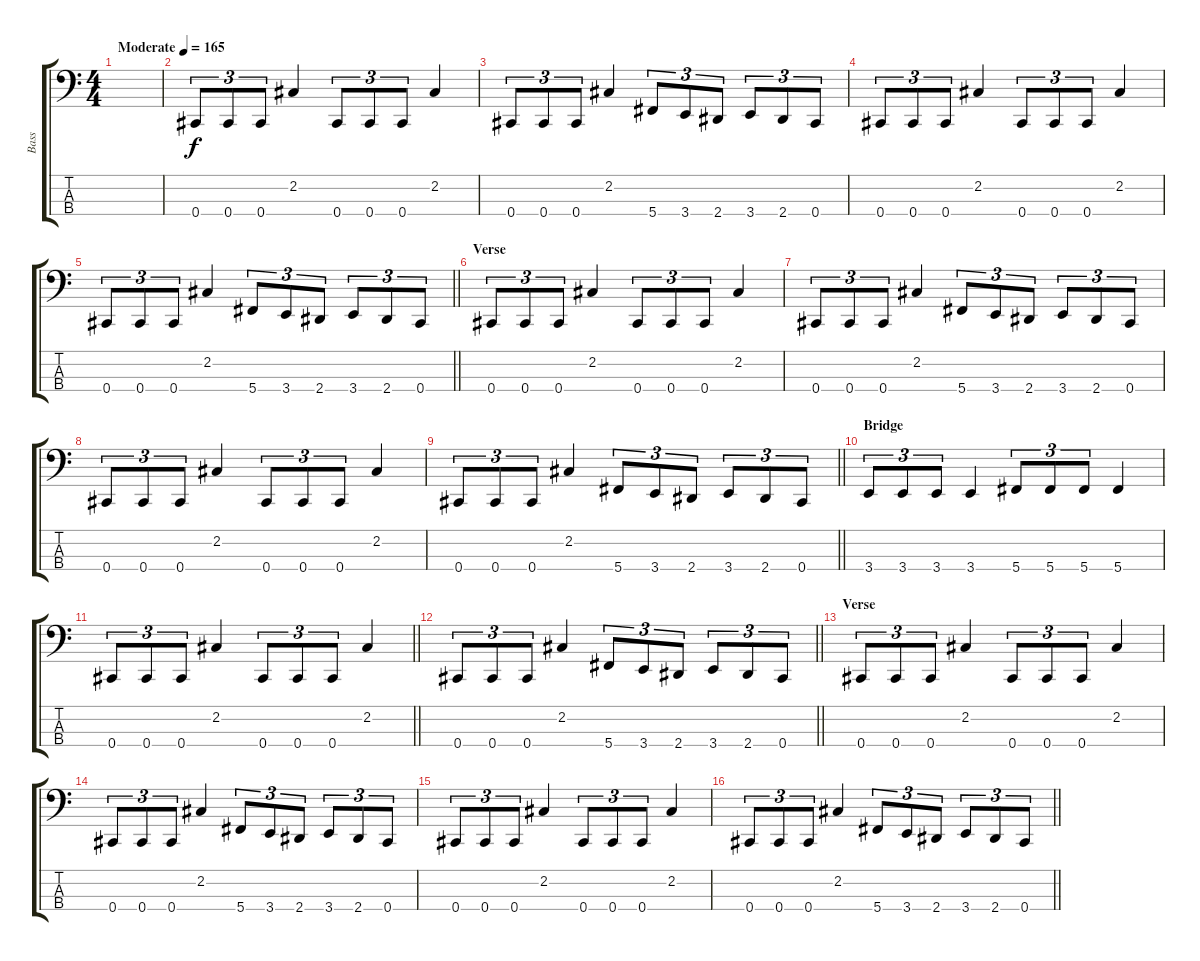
\track ("Bass" "Bass") {instrument electricbassfinger}
\staff {score tabs}
\tuning (E2 B1 Gb1 Db1) {hide}
\ts (4 4)
\tempo (165 "Moderate")
\clef f4
\ks c
|
0.4.8{tu (3 2)} 0.4.8{tu (3 2)} 0.4.8{tu (3 2)} 2.2.4 0.4.8{tu (3 2)} 0.4.8{tu (3 2)} 0.4.8{tu (3 2)} 2.2.4 |
0.4.8{tu (3 2)} 0.4.8{tu (3 2)} 0.4.8{tu (3 2)} 2.2.4 5.4.8{tu (3 2)} 3.4.8{tu (3 2)} 2.4.8{tu (3 2)} 3.4.8{tu (3 2)} 2.4.8{tu (3 2)} 0.4.8{tu (3 2)} |
0.4.8{tu (3 2)} 0.4.8{tu (3 2)} 0.4.8{tu (3 2)} 2.2.4 0.4.8{tu (3 2)} 0.4.8{tu (3 2)} 0.4.8{tu (3 2)} 2.2.4 |
\barLineRight lightlight
0.4.8{tu (3 2)} 0.4.8{tu (3 2)} 0.4.8{tu (3 2)} 2.2.4 5.4.8{tu (3 2)} 3.4.8{tu (3 2)} 2.4.8{tu (3 2)} 3.4.8{tu (3 2)} 2.4.8{tu (3 2)} 0.4.8{tu (3 2)} |
\section ("" "Verse")
0.4.8{tu (3 2)} 0.4.8{tu (3 2)} 0.4.8{tu (3 2)} 2.2.4 0.4.8{tu (3 2)} 0.4.8{tu (3 2)} 0.4.8{tu (3 2)} 2.2.4 |
0.4.8{tu (3 2)} 0.4.8{tu (3 2)} 0.4.8{tu (3 2)} 2.2.4 5.4.8{tu (3 2)} 3.4.8{tu (3 2)} 2.4.8{tu (3 2)} 3.4.8{tu (3 2)} 2.4.8{tu (3 2)} 0.4.8{tu (3 2)} |
0.4.8{tu (3 2)} 0.4.8{tu (3 2)} 0.4.8{tu (3 2)} 2.2.4 0.4.8{tu (3 2)} 0.4.8{tu (3 2)} 0.4.8{tu (3 2)} 2.2.4 |
\barLineRight lightlight
0.4.8{tu (3 2)} 0.4.8{tu (3 2)} 0.4.8{tu (3 2)} 2.2.4 5.4.8{tu (3 2)} 3.4.8{tu (3 2)} 2.4.8{tu (3 2)} 3.4.8{tu (3 2)} 2.4.8{tu (3 2)} 0.4.8{tu (3 2)} |
\section ("" "Bridge")
3.4.8{tu (3 2)} 3.4.8{tu (3 2)} 3.4.8{tu (3 2)} 3.4.4 5.4.8{tu (3 2)} 5.4.8{tu (3 2)} 5.4.8{tu (3 2)} 5.4.4 |
\barLineRight lightlight
0.4.8{tu (3 2)} 0.4.8{tu (3 2)} 0.4.8{tu (3 2)} 2.2.4 0.4.8{tu (3 2)} 0.4.8{tu (3 2)} 0.4.8{tu (3 2)} 2.2.4 |
\barLineRight lightlight
0.4.8{tu (3 2)} 0.4.8{tu (3 2)} 0.4.8{tu (3 2)} 2.2.4 5.4.8{tu (3 2)} 3.4.8{tu (3 2)} 2.4.8{tu (3 2)} 3.4.8{tu (3 2)} 2.4.8{tu (3 2)} 0.4.8{tu (3 2)} |
\section ("" "Verse")
0.4.8{tu (3 2)} 0.4.8{tu (3 2)} 0.4.8{tu (3 2)} 2.2.4 0.4.8{tu (3 2)} 0.4.8{tu (3 2)} 0.4.8{tu (3 2)} 2.2.4 |
0.4.8{tu (3 2)} 0.4.8{tu (3 2)} 0.4.8{tu (3 2)} 2.2.4 5.4.8{tu (3 2)} 3.4.8{tu (3 2)} 2.4.8{tu (3 2)} 3.4.8{tu (3 2)} 2.4.8{tu (3 2)} 0.4.8{tu (3 2)} |
0.4.8{tu (3 2)} 0.4.8{tu (3 2)} 0.4.8{tu (3 2)} 2.2.4 0.4.8{tu (3 2)} 0.4.8{tu (3 2)} 0.4.8{tu (3 2)} 2.2.4 |
\barLineRight lightlight
0.4.8{tu (3 2)} 0.4.8{tu (3 2)} 0.4.8{tu (3 2)} 2.2.4 5.4.8{tu (3 2)} 3.4.8{tu (3 2)} 2.4.8{tu (3 2)} 3.4.8{tu (3 2)} 2.4.8{tu (3 2)} 0.4.8{tu (3 2)}
